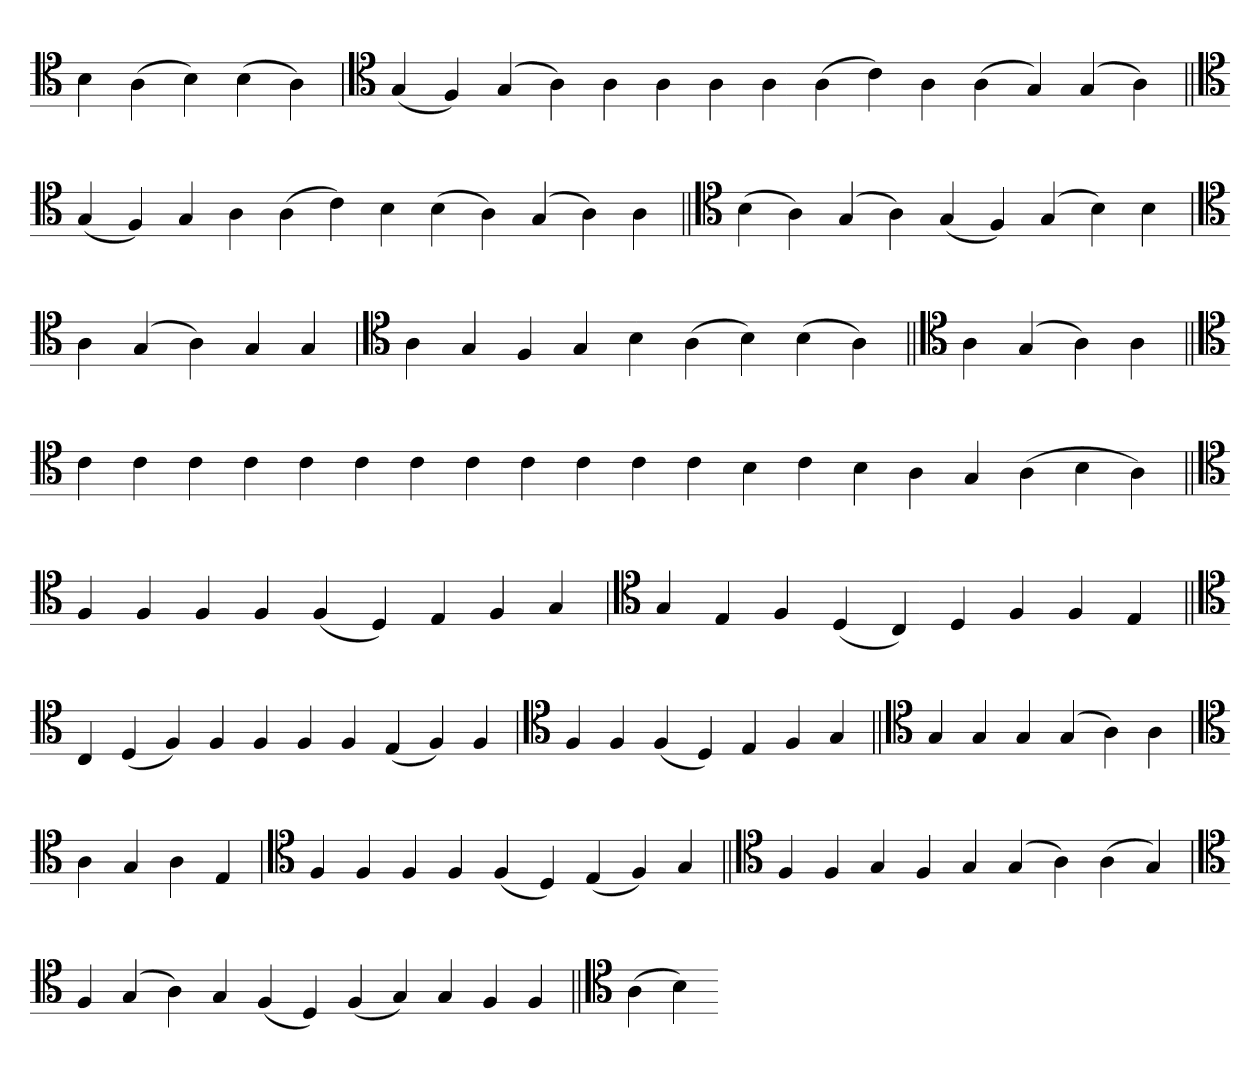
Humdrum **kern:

**kern
*part1
*staff1
*clefC4
=
4B
(4A
4B)
(4B
4A)
='
*clefC4
(4G
4F)
(4G
4A)
4A
4A
4A
4A
(4A
4c)
4A
(4A
4G)
(4G
4A)
=||
*clefC4
(4G
4F)
4G
4A
(4A
4c)
4B
(4B
4A)
(4G
4A)
4A
=||
*clefC4
(4B
4A)
(4G
4A)
(4G
4F)
(4G
4B)
4B
=`
*clefC4
4A
(4G
4A)
4G
4G
=`
*clefC4
4A
4G
4F
4G
4B
(4A
4B)
(4B
4A)
=||
*clefC4
4A
(4G
4A)
4A
=||
*clefC4
4c
4c
4c
4c
4c
4c
4c
4c
4c
4c
4c
4c
4B
4c
4B
4A
4G
(4A
4B
4A)
=||
*clefC4
4F
4F
4F
4F
(4F
4D)
4E
4F
4G
='
*clefC4
4G
4E
4F
(4D
4C)
4D
4F
4F
4E
=||
*clefC4
4C
(4D
4F)
4F
4F
4F
4F
(4E
4F)
4F
=`
*clefC4
4F
4F
(4F
4D)
4E
4F
4G
=||
*clefC4
4G
4G
4G
(4G
4A)
4A
=`
*clefC4
4A
4G
4A
4E
=`
*clefC4
4F
4F
4F
4F
(4F
4D)
(4E
4F)
4G
=||
*clefC4
4F
4F
4G
4F
4G
(4G
4A)
(4A
4G)
='
*clefC4
4F
(4G
4A)
4G
(4F
4D)
(4F
4G)
4G
4F
4F
=||
*clefC4
(4A
4B)
=-
*-
